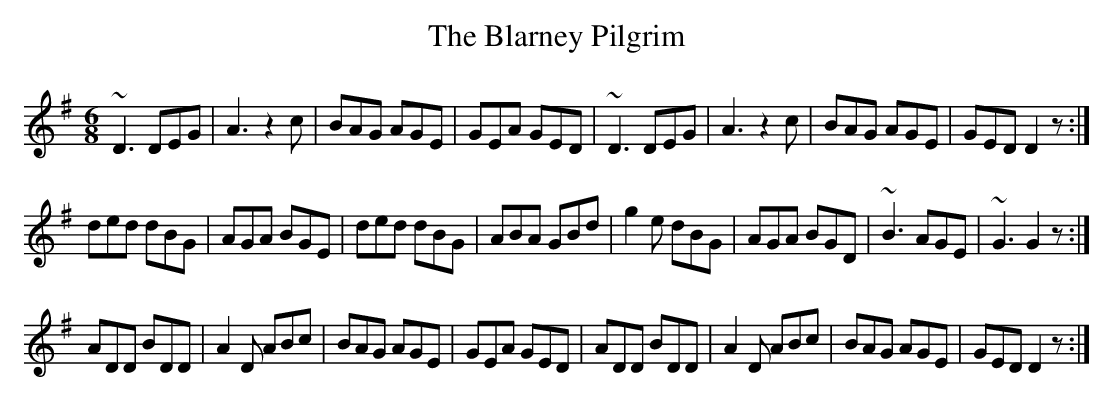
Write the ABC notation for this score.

X:1
T:Blarney Pilgrim, The
M:6/8
E:6
K:G
~D3 DEG|A3 z2 c|BAG AGE|GEA GED|~D3 DEG|A3 z2 c |BAG AGE|GED D2z:|*
ded dBG|AGA BGE|ded dBG|ABA GBd|g2e dBG|AGA BGD|~B3 AGE|~G3 G2 z:|*
ADD BDD|A2D ABc|BAG AGE|GEA GED|ADD BDD|A2D ABc|BAG AGE|GED D2 z:|**
